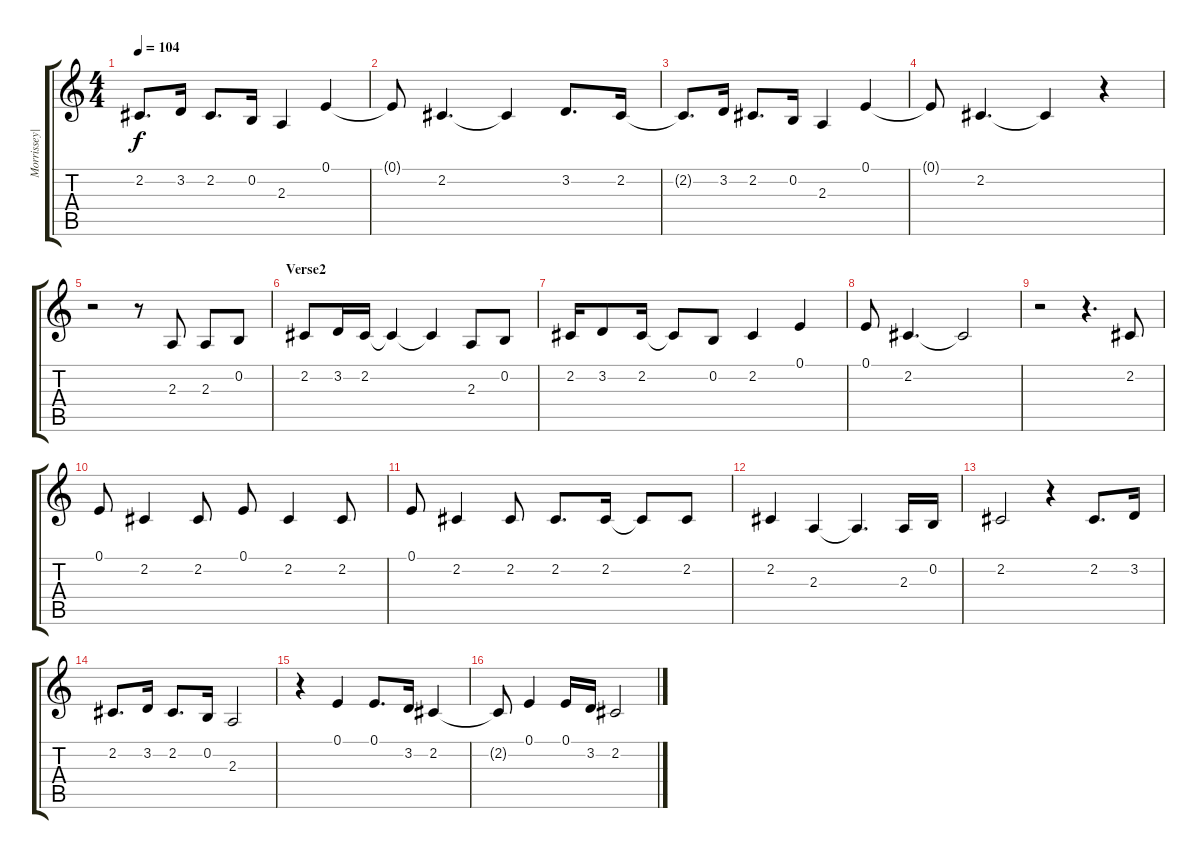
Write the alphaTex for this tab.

\track ("Morrissey|Vocal" "Morrissey|") {instrument altosax}
\staff {score tabs}
\tuning (E4 B3 G3 D3 A2 E2) {hide}
\ts (4 4)
\tempo 104
\clef g2
\ks c
2.2.8{d dy f} 3.2.16 2.2.8{d} 0.2.16 2.3.4 0.1.4 |
0.1{t}.8 2.2.4{d} 2.2{t}.4 3.2.8{d} 2.2.16 |
2.2{t}.8{d} 3.2.16 2.2.8{d} 0.2.16 2.3.4 0.1.4 |
0.1{t}.8 2.2.4{d} 2.2{t}.4 r.4 |
r.2 r.8 2.3.8 2.3.8 0.2.8 |
\section ("" "Verse2")
2.2.8 3.2.16 2.2.16 2.2{t}.4 2.2{t}.4 2.3.8 0.2.8 |
2.2.16 3.2.8 2.2.16 2.2{t}.8 0.2.8 2.2.4 0.1.4 |
0.1.8 2.2.4{d} 2.2{t}.2 |
r.2 r.4{d} 2.2.8 |
0.1.8 2.2.4 2.2.8 0.1.8 2.2.4 2.2.8 |
0.1.8 2.2.4 2.2.8 2.2.8{d} 2.2.16 2.2{t}.8 2.2.8 |
2.2.4 2.3.4 2.3{t}.4{d} 2.3.16 0.2.16 |
2.2.2 r.4 2.2.8{d} 3.2.16 |
2.2.8{d} 3.2.16 2.2.8{d} 0.2.16 2.3.2 |
r.4 0.1.4 0.1.8{d} 3.2.16 2.2.4 |
2.2{t}.8 0.1.4 0.1.16 3.2.16 2.2.2
